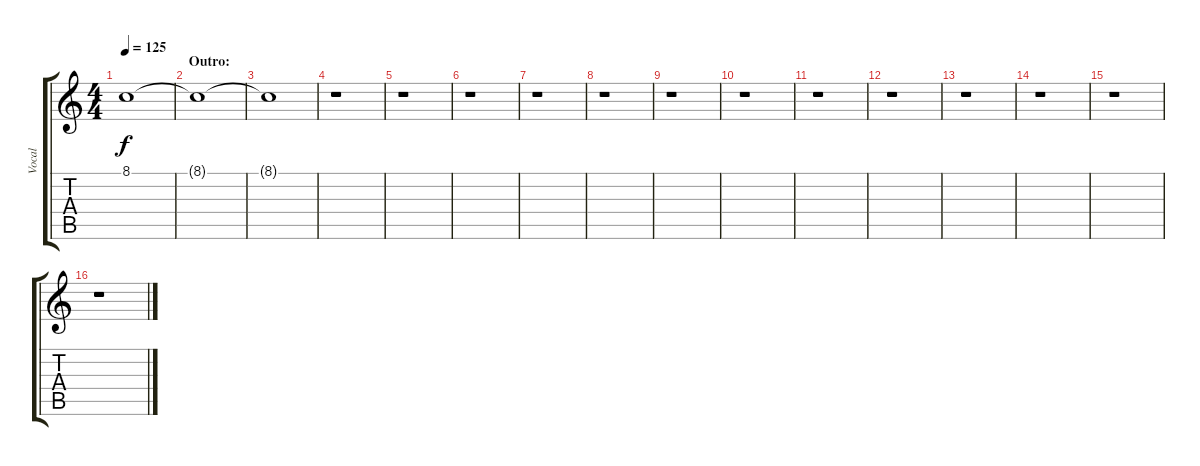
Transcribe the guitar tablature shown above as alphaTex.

\track ("Vocal" "Vocal") {instrument oboe}
\staff {score tabs}
\tuning (E4 B3 G3 D3 A2 E2) {hide}
\ts (4 4)
\tempo 125
\clef g2
\ks c
8.1{t}.1{dy f} |
\section ("" "Outro:")
8.1{t}.1 |
8.1{t}.1 |
r.1 |
r.1 |
r.1 |
r.1 |
r.1 |
r.1 |
r.1 |
r.1 |
r.1 |
r.1 |
r.1 |
r.1 |
r.1
